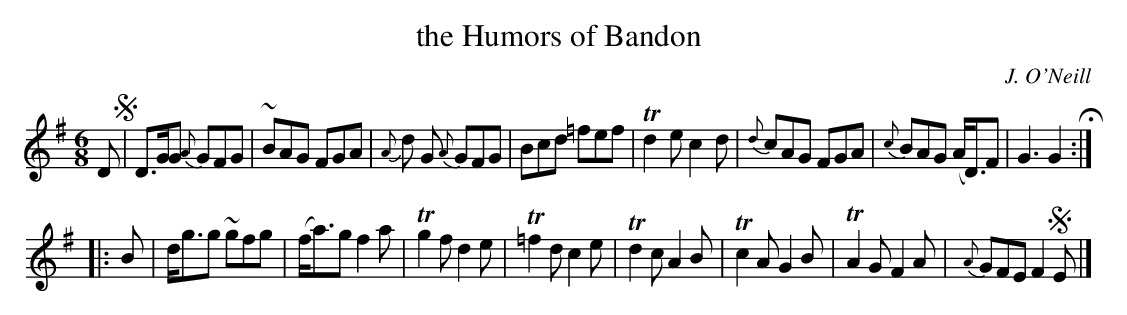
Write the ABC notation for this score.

X:1
T: the Humors of Bandon
C: J. O'Neill
M: 6/8
K: G
D !segno!|\
D>GG {A}GFG | ~BAG FGA | {A}d G {A}GFG | Bcd =fef |\
Td2e c2d | {d}cAG FGA | {c}BAG (A<D)F | G3 G2 H:|
|: B |\
d<gg ~gfg | (f<a)g f2 a | Tg2 f d2 e | T=f2 d c2 e |\
Td2 c A2 B | Tc2 A G2 B | TA2 G F2 A | {A}GFE F2!segno!E |]
